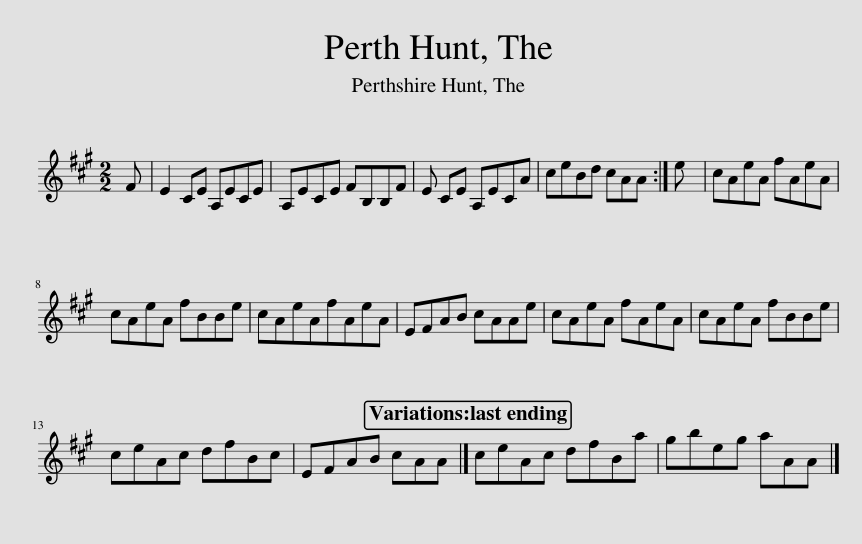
X:1
L:1/8
M:2/2
I:linebreak $
K:A
V:1 treble
V:1
 F | E2 CE A,ECE | A,ECE FB,B,F | E CE A,ECA | ceBd cAA :| %5
 e | cAeA fAeA |$ cAeA fBBe | cAeAfAeA | EFAB cAAe | %10
 cAeA fAeA | cAeA fBBe |$ ceAc dfBc | EFAB cAA |] ceAc dfBa | %15
 gbeg aAA |] %16
